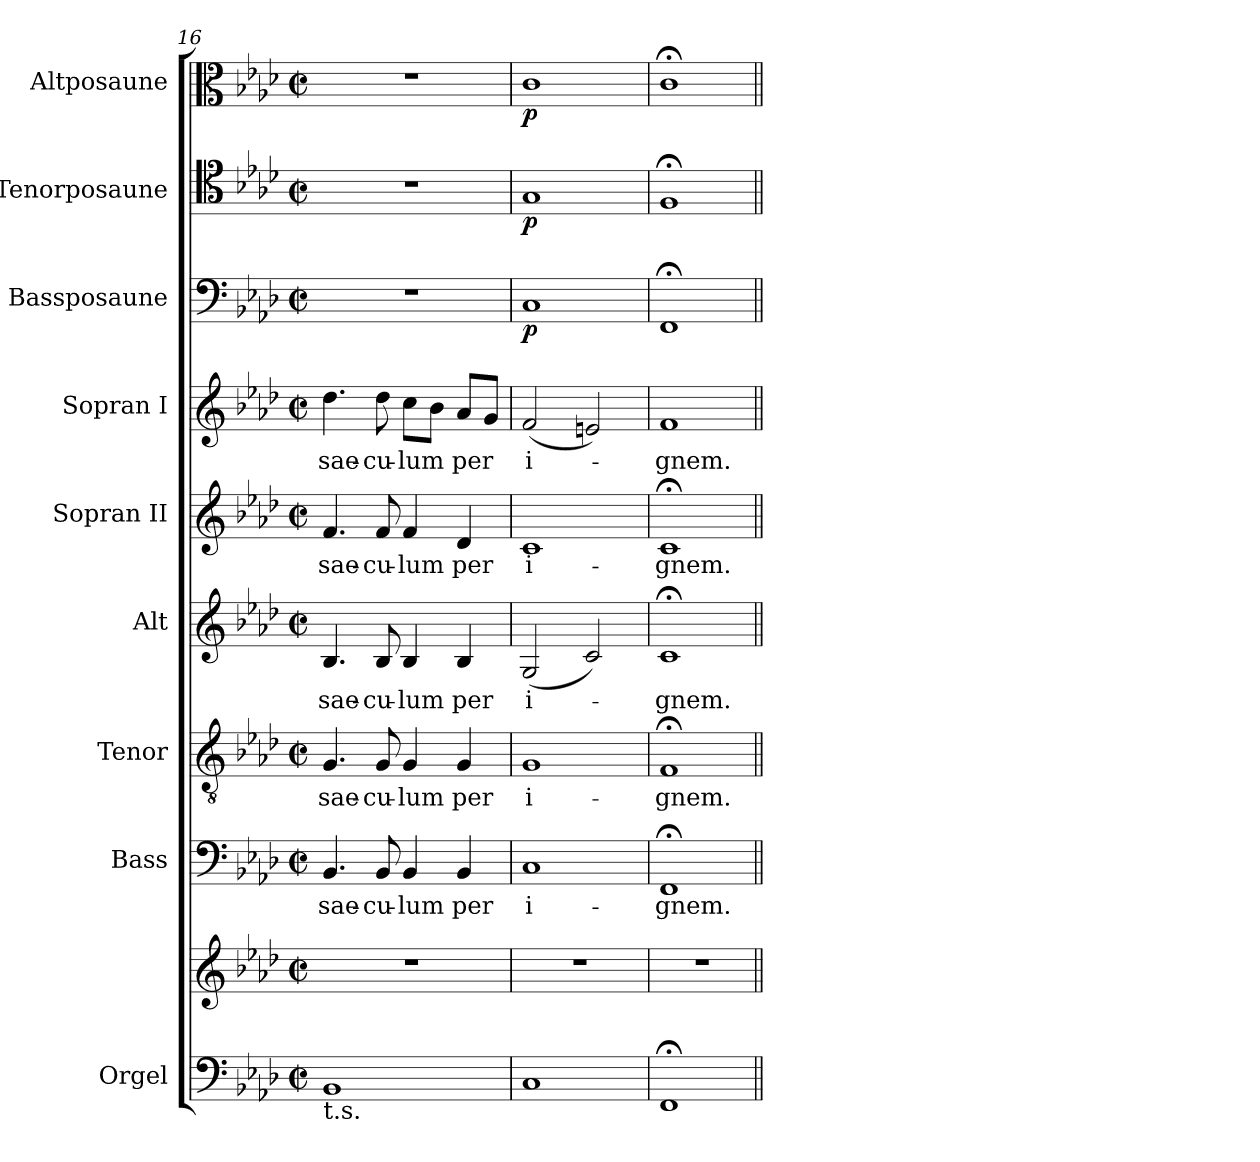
**kern	**kern	**kern	**text	**kern	**text	**kern	**text	**kern	**text	**kern	**text	**kern	**dynam	**kern	**dynam	**kern	**dynam
*part9	*part9	*part8	*part8	*part7	*part7	*part6	*part6	*part5	*part5	*part4	*part4	*part3	*part3	*part2	*part2	*part1	*part1
*staff10	*staff9	*staff8	*staff8	*staff7	*staff7	*staff6	*staff6	*staff5	*staff5	*staff4	*staff4	*staff3	*staff3	*staff2	*staff2	*staff1	*staff1
*I"Orgel	*	*I"Bass	*	*I"Tenor	*	*I"Alt	*	*I"Sopran II	*	*I"Sopran I	*	*I"Bassposaune	*	*I"Tenorposaune	*	*I"Altposaune	*
*I'Org.	*	*I'B.	*	*I'T.	*	*I'A.	*	*I'S.	*	*I'S.	*	*I'B. Pos.	*	*I'Pos.	*	*I'Pos.	*
*clefF4	*clefG2	*clefF4	*	*clefGv2	*	*clefG2	*	*clefG2	*	*clefG2	*	*clefF4	*	*clefC4	*	*clefC3	*
*	*	*	*	*ITrd7c12	*	*	*	*	*	*	*	*	*	*	*	*	*
*k[b-e-a-d-]	*k[b-e-a-d-]	*k[b-e-a-d-]	*	*k[b-e-a-d-]	*	*k[b-e-a-d-]	*	*k[b-e-a-d-]	*	*k[b-e-a-d-]	*	*k[b-e-a-d-]	*	*k[b-e-a-d-]	*	*k[b-e-a-d-]	*
*f:	*f:	*f:	*	*f:	*	*f:	*	*f:	*	*f:	*	*f:	*	*f:	*	*f:	*
*M2/2	*M2/2	*M2/2	*	*M2/2	*	*M2/2	*	*M2/2	*	*M2/2	*	*M2/2	*	*M2/2	*	*M2/2	*
*met(c|)	*met(c|)	*met(c|)	*	*met(c|)	*	*met(c|)	*	*met(c|)	*	*met(c|)	*	*met(c|)	*	*met(c|)	*	*met(c|)	*
=16	=16	=16	=16	=16	=16	=16	=16	=16	=16	=16	=16	=16	=16	=16	=16	=16	=16
!	!	!	!LO:LY:b:color=#000000	!	!	!	!	!	!	!	!	!	!	!	!	!	!
!	!	!	!	!	!LO:LY:b:color=#000000	!	!	!	!	!	!	!	!	!	!	!	!
!	!	!	!	!	!	!	!LO:LY:b:color=#000000	!	!	!	!	!	!	!	!	!	!
!	!	!	!	!	!	!	!	!	!LO:LY:b:color=#000000	!	!	!	!	!	!	!	!
!LO:TX:b:t=t.s.	!	!	!	!	!	!	!	!	!	!	!	!	!	!	!	!	!
!	!	!	!	!	!	!	!	!	!	!	!LO:LY:b:color=#000000	!	!	!	!	!	!
1BB-i	1r	4.BB-i/	sae-	4.GGi/	sae-	4.B-i/	sae-	4.fi/	sae-	4.dd-i\	sae-	1r	.	1r	.	1r	.
!	!	!	!LO:LY:b:color=#000000	!	!	!	!	!	!	!	!	!	!	!	!	!	!
!	!	!	!	!	!LO:LY:b:color=#000000	!	!	!	!	!	!	!	!	!	!	!	!
!	!	!	!	!	!	!	!LO:LY:b:color=#000000	!	!	!	!	!	!	!	!	!	!
!	!	!	!	!	!	!	!	!	!LO:LY:b:color=#000000	!	!	!	!	!	!	!	!
!	!	!	!	!	!	!	!	!	!	!	!LO:LY:b:color=#000000	!	!	!	!	!	!
.	.	8BB-i/	-cu-	8GGi/	-cu-	8B-i/	-cu-	8fi/	-cu-	8dd-i\	-cu-	.	.	.	.	.	.
!	!	!	!LO:LY:b:color=#000000	!	!	!	!	!	!	!	!	!	!	!	!	!	!
!	!	!	!	!	!LO:LY:b:color=#000000	!	!	!	!	!	!	!	!	!	!	!	!
!	!	!	!	!	!	!	!LO:LY:b:color=#000000	!	!	!	!	!	!	!	!	!	!
!	!	!	!	!	!	!	!	!	!LO:LY:b:color=#000000	!	!	!	!	!	!	!	!
!	!	!	!	!	!	!	!	!	!	!	!LO:LY:b:color=#000000	!	!	!	!	!	!
.	.	4BB-i/	-lum	4GGi/	-lum	4B-i/	-lum	4fi/	-lum	8cci\L	-lum	.	.	.	.	.	.
.	.	.	.	.	.	.	.	.	.	8b-i\J	.	.	.	.	.	.	.
!	!	!	!LO:LY:b:color=#000000	!	!	!	!	!	!	!	!	!	!	!	!	!	!
!	!	!	!	!	!LO:LY:b:color=#000000	!	!	!	!	!	!	!	!	!	!	!	!
!	!	!	!	!	!	!	!LO:LY:b:color=#000000	!	!	!	!	!	!	!	!	!	!
!	!	!	!	!	!	!	!	!	!LO:LY:b:color=#000000	!	!	!	!	!	!	!	!
!	!	!	!	!	!	!	!	!	!	!	!LO:LY:b:color=#000000	!	!	!	!	!	!
.	.	4BB-i/	per	4GGi/	per	4B-i/	per	4d-i/	per	8a-i/L	per	.	.	.	.	.	.
.	.	.	.	.	.	.	.	.	.	8gi/J	.	.	.	.	.	.	.
=17	=17	=17	=17	=17	=17	=17	=17	=17	=17	=17	=17	=17	=17	=17	=17	=17	=17
!	!	!	!LO:LY:b:color=#000000	!	!	!	!	!	!	!	!	!	!	!	!	!	!
!	!	!	!	!	!LO:LY:b:color=#000000	!	!	!	!	!	!	!	!	!	!	!	!
!	!	!	!	!	!	!	!LO:LY:b:color=#000000	!	!	!	!	!	!	!	!	!	!
!	!	!	!	!	!	!	!	!	!LO:LY:b:color=#000000	!	!	!	!	!	!	!	!
!	!	!	!	!	!	!	!	!	!	!	!LO:LY:b:color=#000000	!	!	!	!	!	!
1Ci	1r	1Ci	i-	1GGi	i-	(2Gi/	i-	1ci	i-	(2fi/	i-	1Ci	p	1Gi	p	1ci	p
.	.	.	.	.	.	2ci/)	.	.	.	2eni/)	.	.	.	.	.	.	.
=18	=18	=18	=18	=18	=18	=18	=18	=18	=18	=18	=18	=18	=18	=18	=18	=18	=18
!	!	!	!LO:LY:b:color=#000000	!	!	!	!	!	!	!	!	!	!	!	!	!	!
!	!	!	!	!	!LO:LY:b:color=#000000	!	!	!	!	!	!	!	!	!	!	!	!
!	!	!	!	!	!	!	!LO:LY:b:color=#000000	!	!	!	!	!	!	!	!	!	!
!	!	!	!	!	!	!	!	!	!LO:LY:b:color=#000000	!	!	!	!	!	!	!	!
!	!	!	!	!	!	!	!	!	!	!	!LO:LY:b:color=#000000	!	!	!	!	!	!
1FF;i	1r	1FF;i	-gnem.	1FF;i	-gnem.	1c;i	-gnem.	1c;i	-gnem.	1fi	-gnem.	1FF;i	.	1F;i	.	1c;i	.
=||	=||	=||	=||	=||	=||	=||	=||	=||	=||	=||	=||	=||	=||	=||	=||	=||	=||
*-	*-	*-	*-	*-	*-	*-	*-	*-	*-	*-	*-	*-	*-	*-	*-	*-	*-
